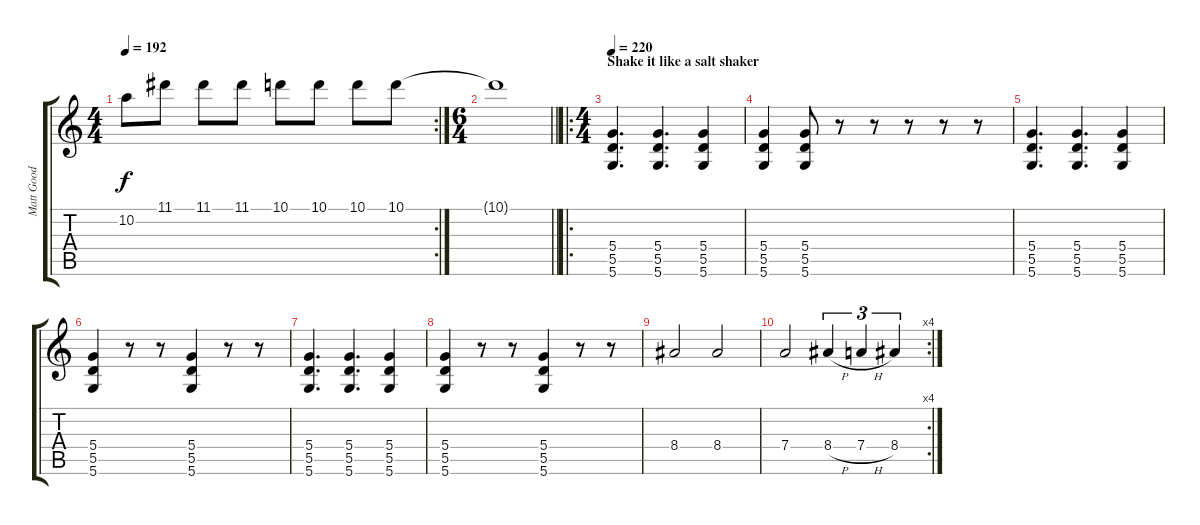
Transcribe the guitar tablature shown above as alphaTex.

\track ("Matt Good" "Matt Good") {instrument distortionguitar}
\staff {score tabs}
\tuning (E4 B3 G3 D3 A2 D2) {hide}
\rc 2
\ts (4 4)
\tempo 192
\clef g2
\ks c
10.2.8{dy f} 11.1.8 11.1.8 11.1.8 10.1.8 10.1.8 10.1.8 10.1.8 |
\ts (6 4)
\barLineRight lightlight
10.1{t}.1 |
\ro
\ts (4 4)
\section ("" "Shake it like a salt shaker")
\tempo 220
(5.4 5.5 5.6).4{d} (5.4 5.5 5.6).4{d} (5.4 5.5 5.6).4 |
(5.4 5.5 5.6).4 (5.4 5.5 5.6).8 r.8 r.8 r.8 r.8 r.8 |
(5.4 5.5 5.6).4{d} (5.4 5.5 5.6).4{d} (5.4 5.5 5.6).4 |
(5.4 5.5 5.6).4 r.8 r.8 (5.4 5.5 5.6).4 r.8 r.8 |
(5.4 5.5 5.6).4{d} (5.4 5.5 5.6).4{d} (5.4 5.5 5.6).4 |
(5.4 5.5 5.6).4 r.8 r.8 (5.4 5.5 5.6).4 r.8 r.8 |
8.4.2 8.4.2 |
\rc 4
7.4.2 8.4{h}.4{tu (3 2)} 7.4{h}.4{tu (3 2)} 8.4.4{tu (3 2)}
